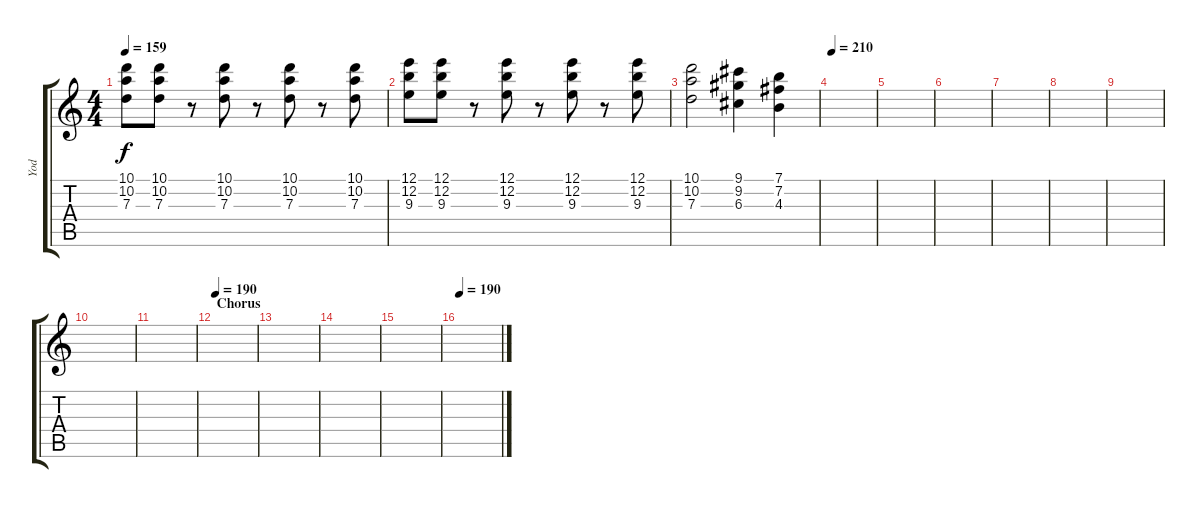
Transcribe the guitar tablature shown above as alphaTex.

\track ("Yod" "Yod") {instrument distortionguitar}
\staff {score tabs}
\tuning (E4 B3 G3 D3 A2 E2) {hide}
\ts (4 4)
\tempo 159
\clef g2
\ks c
(10.1 10.2 7.3).8{dy f} (10.1 10.2 7.3).8 r.8 (10.1 10.2 7.3).8 r.8 (10.1 10.2 7.3).8 r.8 (10.1 10.2 7.3).8 |
(12.1 12.2 9.3).8 (12.1 12.2 9.3).8 r.8 (12.1 12.2 9.3).8 r.8 (12.1 12.2 9.3).8 r.8 (12.1 12.2 9.3).8 |
(10.1 10.2 7.3).2 (9.1 9.2 6.3).4 (7.1 7.2 4.3).4 |
\tempo 210
|
|
|
|
|
|
|
|
\section ("" "Chorus")
\tempo 210
\tempo 190
|
|
|
|
\tempo 190
